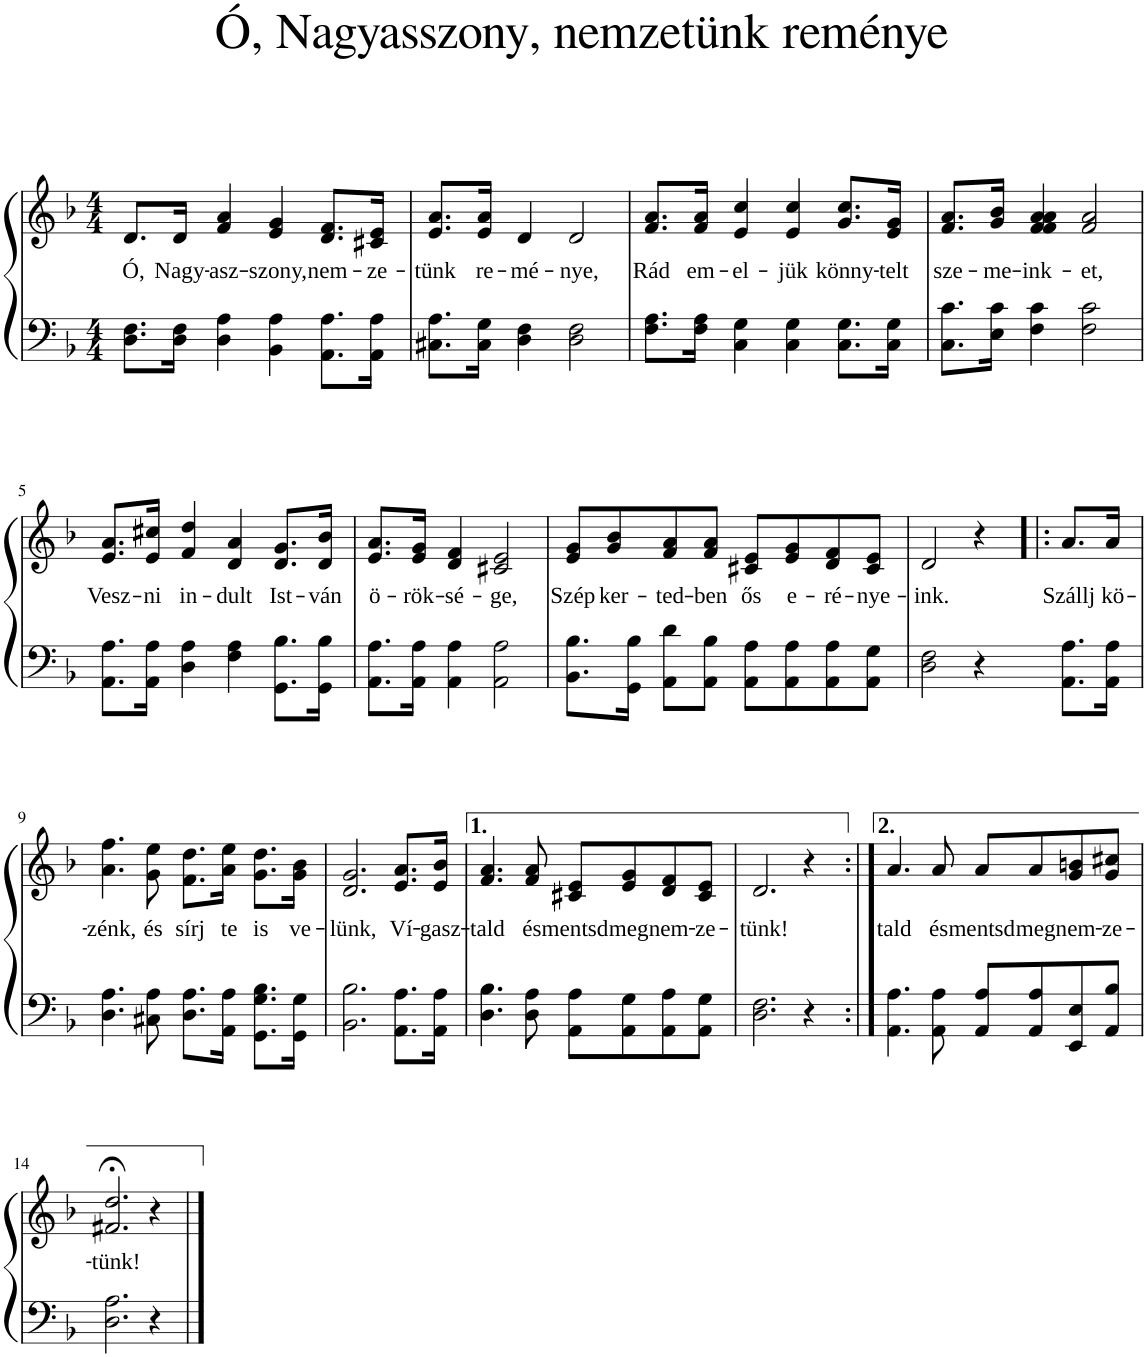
**kern	**kern	**text
*part1	*part1	*part1
*staff2	*staff1	*staff1
*I"Piano	*	*
*I'Pno	*	*
*clefF4	*clefG2	*
*k[b-]	*k[b-]	*
*M4/4	*M4/4	*
=1	=1	=1
!	!	!LO:LY:b
8.D\ 8.F\L	8.d/L	Ó,
!	!	!LO:LY:b
16D\ 16F\Jk	16d/Jk	Nagy-
!	!	!LO:LY:b
4D\ 4A\	4f/ 4a/	-asz-
!	!	!LO:LY:b
4BB-\ 4A\	4e/ 4g/	-szony,
!	!	!LO:LY:b
8.AA\ 8.A\L	8.d/ 8.f/L	nem-
!	!	!LO:LY:b
16AA\ 16A\Jk	16c#X/ 16e/Jk	-ze-
=2	=2	=2
!	!	!LO:LY:b
8.C#X\ 8.A\L	8.e/ 8.a/L	-tünk
!	!	!LO:LY:b
16C#\ 16G\Jk	16e/ 16a/Jk	re-
!	!	!LO:LY:b
4D\ 4F\	4d/	-mé-
!	!	!LO:LY:b
2D\ 2F\	2d/	-nye,
=3	=3	=3
!	!	!LO:LY:b
8.F\ 8.A\L	8.f/ 8.a/L	Rád
!	!	!LO:LY:b
16F\ 16A\Jk	16f/ 16a/Jk	em-
!	!	!LO:LY:b
4C\ 4G\	4e/ 4cc/	-el-
!	!	!LO:LY:b
4C\ 4G\	4e/ 4cc/	-jük
!	!	!LO:LY:b
8.C\ 8.G\L	8.g/ 8.cc/L	könny-
!	!	!LO:LY:b
16C\ 16G\Jk	16e/ 16g/Jk	-telt
=4	=4	=4
!	!	!LO:LY:b
8.C\ 8.c\L	8.f/ 8.a/L	sze-
!	!	!LO:LY:b
16E\ 16c\Jk	16g/ 16b-/Jk	-me-
!	!	!LO:LY:b
4F\ 4c\	4f/ 4f/ 4a/ 4a/	-ink-
!	!	!LO:LY:b
2F\ 2c\	2f/ 2a/	-et,
!!LO:LB:g=z
=5	=5	=5
!	!	!LO:LY:b
8.AA\ 8.A\L	8.e/ 8.a/L	Vesz-
!	!	!LO:LY:b
16AA\ 16A\Jk	16e/ 16cc#X/Jk	-ni
!	!	!LO:LY:b
4D\ 4A\	4f/ 4dd/	in-
!	!	!LO:LY:b
4F\ 4A\	4d/ 4a/	-dult
!	!	!LO:LY:b
8.GG\ 8.B-\L	8.d/ 8.g/L	Ist-
!	!	!LO:LY:b
16GG\ 16B-\Jk	16d/ 16b-/Jk	-ván
=6	=6	=6
!	!	!LO:LY:b
8.AA\ 8.A\L	8.e/ 8.a/L	ö-
!	!	!LO:LY:b
16AA\ 16A\Jk	16e/ 16g/Jk	-rök-
!	!	!LO:LY:b
4AA\ 4A\	4d/ 4f/	-sé-
!	!	!LO:LY:b
2AA\ 2A\	2c#X/ 2e/	-ge,
=7	=7	=7
!	!	!LO:LY:b
8.BB-\ 8.B-\L	8e/ 8g/L	Szép
!	!	!LO:LY:b
.	8g/ 8b-/	ker-
16GG\ 16B-\Jk	.	.
!	!	!LO:LY:b
8AA\ 8d\L	8f/ 8a/	-ted-
!	!	!LO:LY:b
8AA\ 8B-\J	8f/ 8a/J	-ben
!	!	!LO:LY:b
8AA\ 8A\L	8c#X/ 8e/L	ős
!	!	!LO:LY:b
8AA\ 8A\	8e/ 8g/	e-
!	!	!LO:LY:b
8AA\ 8A\	8d/ 8f/	-ré-
!	!	!LO:LY:b
8AA\ 8G\J	8c#/ 8e/J	-nye-
=8	=8	=8
!	!	!LO:LY:b
2D\ 2F\	2d/	-ink.
4r	4r	.
!	!	!LO:LY:b
8.AA\ 8.A\L	8.a/L	Szállj
!	!	!LO:LY:b
16AA\ 16A\Jk	16a/Jk	kö-
!!LO:LB:g=z
=9	=9	=9
!	!	!LO:LY:b
4.D\ 4.A\	4.a\ 4.ff\	-zénk,
!	!	!LO:LY:b
8C#X\ 8A\	8g\ 8ee\	és
!	!	!LO:LY:b
8.D\ 8.A\L	8.f\ 8.dd\L	sírj
!	!	!LO:LY:b
16AA\ 16A\Jk	16a\ 16ee\Jk	te
!	!	!LO:LY:b
8.GG\ 8.G\ 8.B-\L	8.g\ 8.dd\L	is
!	!	!LO:LY:b
16GG\ 16G\Jk	16g\ 16b-\Jk	ve-
=10	=10	=10
!	!	!LO:LY:b
2.BB-\ 2.B-\	2.d/ 2.g/	-lünk,
!	!	!LO:LY:b
8.AA\ 8.A\L	8.e/ 8.a/L	Ví-
!	!	!LO:LY:b
16AA\ 16A\Jk	16e/ 16b-/Jk	-gasz-
=11	=11	=11
!	!	!LO:LY:b
4.D\ 4.B-\	4.f/ 4.a/	-tald
!	!	!LO:LY:b
8D\ 8A\	8f/ 8a/	és
!	!	!LO:LY:b
8AA\ 8A\L	8c#X/ 8e/L	mentsd
!	!	!LO:LY:b
8AA\ 8G\	8e/ 8g/	meg
!	!	!LO:LY:b
8AA\ 8A\	8d/ 8f/	nem-
!	!	!LO:LY:b
8AA\ 8G\J	8c#/ 8e/J	-ze-
=12	=12	=12
!	!	!LO:LY:b
2.D\ 2.F\	2.d/	-tünk!
4r	4r	.
=13:|!	=13:|!	=13:|!
!	!	!LO:LY:b
4.AA\ 4.A\	4.a/	tald
!	!	!LO:LY:b
8AA\ 8A\	8a/	és
!	!	!LO:LY:b
8AA/ 8A/L	8a/L	mentsd
!	!	!LO:LY:b
8AA/ 8A/	8a/	meg
!	!	!LO:LY:b
8EE/ 8E/	8g/ 8bn/	nem-
!	!	!LO:LY:b
8AA/ 8B-/J	8g/ 8cc#X/J	-ze-
!!LO:LB:g=z
=14	=14	=14
!	!	!LO:LY:b
2.D\ 2.A\	2.f#X/;< 2.dd/;<	-tünk!
4r	4r	.
==	==	==
*-	*-	*-
